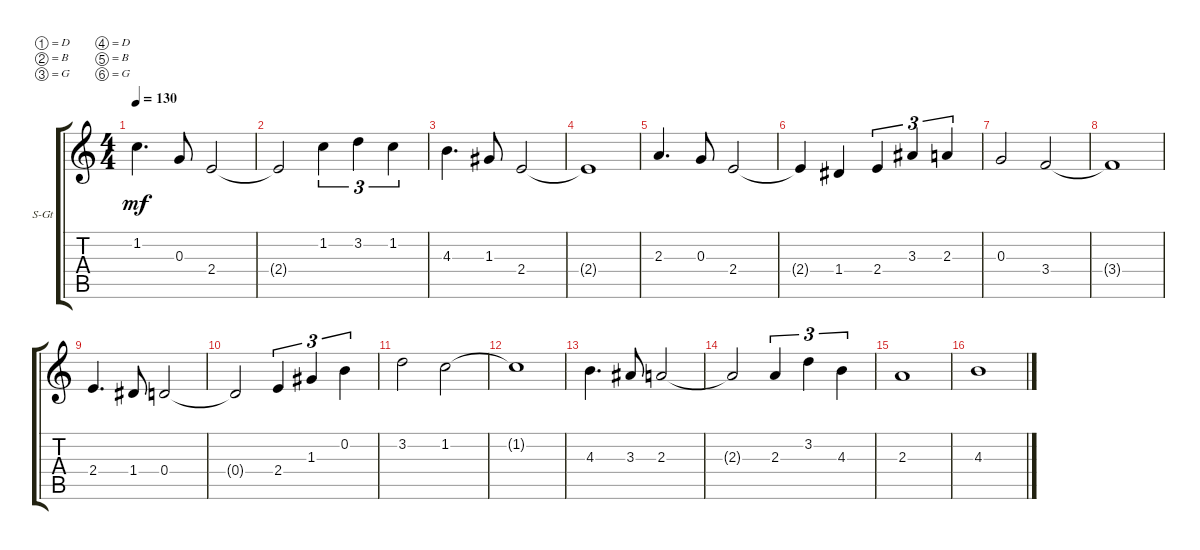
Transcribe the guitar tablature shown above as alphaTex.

\defaultSystemsLayout 4
\bracketExtendMode groupsimilarinstruments
\firstSystemTrackNameOrientation horizontal
\otherSystemsTrackNameOrientation horizontal
\track ("Steel Guitar" "S-Gt") {instrument acousticguitarsteel}
\staff {score tabs}
\tuning (D4 B3 G3 D3 B2 G2)
\ts (4 4)
\tempo 130
\clef g2
\ks c
1.2.4{d dy mf instrument acousticguitarsteel} 0.3.8 2.4.2 |
2.4{t}.2 1.2.4{tu (3 2)} 3.2.4{tu (3 2)} 1.2.4{tu (3 2)} |
4.3.4{d} 1.3.8 2.4.2 |
2.4{t}.1 |
2.3.4{d} 0.3.8 2.4.2 |
2.4{t}.4 1.4.4 2.4.4{tu (3 2)} 3.3.4{tu (3 2)} 2.3.4{tu (3 2)} |
0.3.2 3.4.2 |
3.4{t}.1 |
2.4.4{d} 1.4.8 0.4.2 |
0.4{t}.2 2.4.4{tu (3 2)} 1.3.4{tu (3 2)} 0.2.4{tu (3 2)} |
3.2.2 1.2.2 |
1.2{t}.1 |
4.3.4{d} 3.3.8 2.3.2 |
2.3{t}.2 2.3.4{tu (3 2)} 3.2.4{tu (3 2)} 4.3.4{tu (3 2)} |
2.3.1 |
4.3.1
